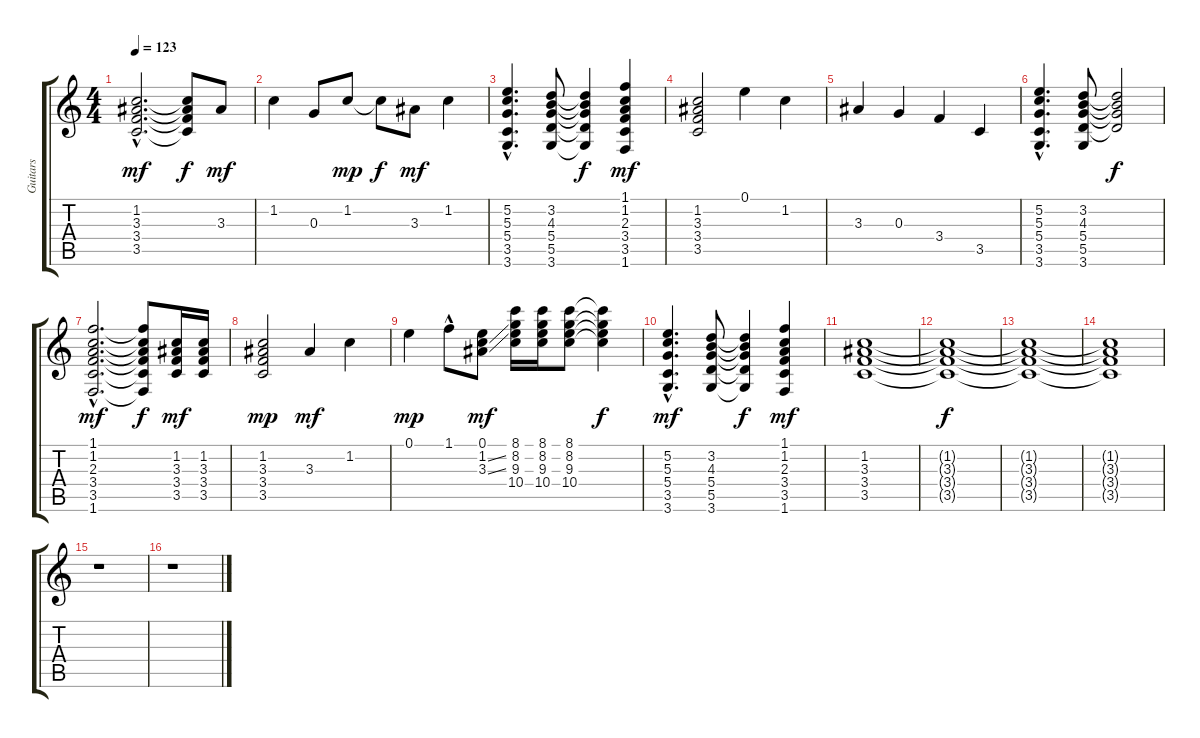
\track ("Guitars" "Guitars") {instrument overdrivenguitar}
\staff {score tabs}
\tuning (E4 B3 G3 D3 A2 E2) {hide}
\ts (4 4)
\tempo 123
\clef g2
\ks c
(1.2{hac} 3.3{hac} 3.4{hac} 3.5{hac}).2{d dy mf} (1.2{t} 3.3{t} 3.4{t} 3.5{t}).8{dy f} 3.3.8{dy mf} |
1.2.4 0.3.8 1.2.8{dy mp} 1.2{t}.8{dy f} 3.3.8{dy mf} 1.2.4 |
(5.2{hac} 5.3{hac} 5.4{hac} 3.5{hac} 3.6{hac}).4{d} (3.2 4.3 5.4 5.5 3.6).8 (3.2{t} 4.3{t} 5.4{t} 5.5{t} 3.6{t}).4{dy f} (1.1 1.2 2.3 3.4 3.5 1.6).4{dy mf} |
(1.2 3.3 3.4 3.5).2 0.1.4 1.2.4 |
3.3.4 0.3.4 3.4.4 3.5.4 |
(5.2{hac} 5.3{hac} 5.4{hac} 3.5{hac} 3.6{hac}).4{d} (3.2 4.3 5.4 5.5 3.6).8 (3.2{t} 4.3{t} 5.4{t} 5.5{t}).2{dy f} |
(1.1{hac} 1.2{hac} 2.3{hac} 3.4{hac} 3.5{hac} 1.6{hac}).2{d dy mf} (1.1{t} 1.2{t} 2.3{t} 3.4{t} 3.5{t} 1.6{t}).8{dy f} (1.2 3.3 3.4 3.5).16{dy mf} (1.2 3.3 3.4 3.5).16 |
(1.2 3.3 3.4 3.5).2{dy mp} 3.3.4{dy mf} 1.2.4 |
0.1.4{dy mp} 1.1{hac}.8 (0.1 1.2{ss} 3.3{ss}).8{dy mf} (8.1 8.2 9.3 10.4).16 (8.1 8.2 9.3 10.4).16 (8.1 8.2 9.3 10.4).8 (8.1{t} 8.2{t} 9.3{t} 10.4{t}).4{dy f} |
(5.2{hac} 5.3{hac} 5.4{hac} 3.5{hac} 3.6{hac}).4{d dy mf} (3.2 4.3 5.4 5.5 3.6).8 (3.2{t} 4.3{t} 5.4{t} 5.5{t} 3.6{t}).4{dy f} (1.1 1.2 2.3 3.4 3.5 1.6).4{dy mf} |
(1.2 3.3 3.4 3.5).1 |
(1.2{t} 3.3{t} 3.4{t} 3.5{t}).1{dy f} |
(1.2{t} 3.3{t} 3.4{t} 3.5{t}).1 |
(1.2{t} 3.3{t} 3.4{t} 3.5{t}).1 |
r.1 |
r.1
